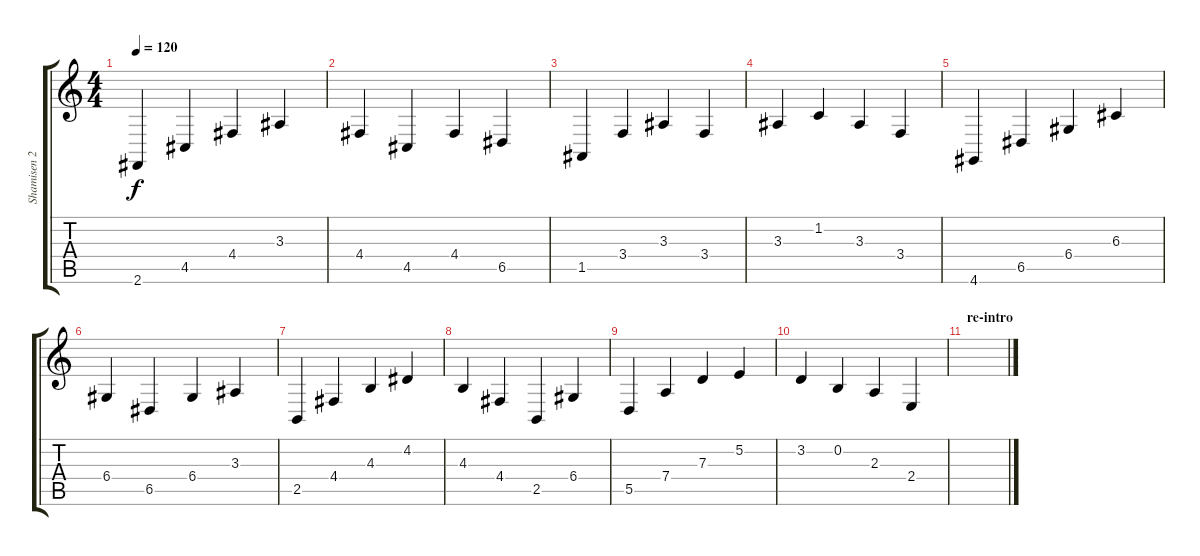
\track ("Shamisen 2" "Shamisen 2") {instrument shamisen}
\staff {score tabs}
\tuning (E4 B3 G3 D3 A2 E2) {hide}
\ts (4 4)
\tempo 120
\clef g2
\ks c
2.6.4{dy f instrument shamisen} 4.5.4 4.4.4 3.3.4 |
4.4.4 4.5.4 4.4.4 6.5.4 |
1.5.4 3.4.4 3.3.4 3.4.4 |
3.3.4 1.2.4 3.3.4 3.4.4 |
4.6.4 6.5.4 6.4.4 6.3.4 |
6.4.4 6.5.4 6.4.4 3.3.4 |
2.5.4 4.4.4 4.3.4 4.2.4 |
4.3.4 4.4.4 2.5.4 6.4.4 |
5.5.4 7.4.4 7.3.4 5.2.4 |
3.2.4 0.2.4 2.3.4 2.4.4 |
\section ("" "re-intro")
